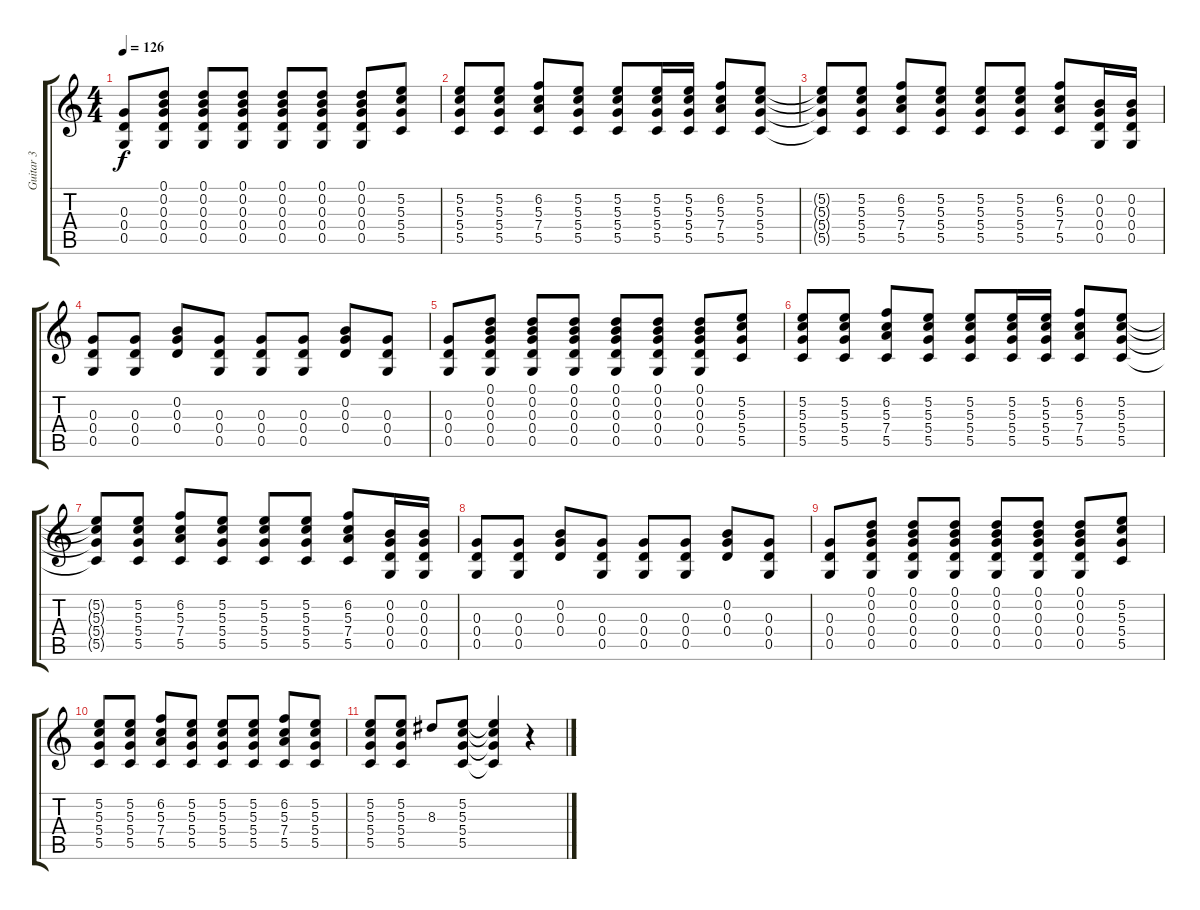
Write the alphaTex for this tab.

\track ("Guitar 3" "Guitar 3") {instrument acousticguitarsteel}
\staff {score tabs}
\tuning (D4 B3 G3 D3 G2 D2) {hide}
\ts (4 4)
\tempo 126
\clef g2
\ks c
(0.3 0.4 0.5).8{dy f} (0.1 0.2 0.3 0.4 0.5).8 (0.1 0.2 0.3 0.4 0.5).8 (0.1 0.2 0.3 0.4 0.5).8 (0.1 0.2 0.3 0.4 0.5).8 (0.1 0.2 0.3 0.4 0.5).8 (0.1 0.2 0.3 0.4 0.5).8 (5.2 5.3 5.4 5.5).8 |
(5.2 5.3 5.4 5.5).8 (5.2 5.3 5.4 5.5).8 (6.2 5.3 7.4 5.5).8 (5.2 5.3 5.4 5.5).8 (5.2 5.3 5.4 5.5).8 (5.2 5.3 5.4 5.5).16 (5.2 5.3 5.4 5.5).16 (6.2 5.3 7.4 5.5).8 (5.2 5.3 5.4 5.5).8 |
(5.2{t} 5.3{t} 5.4{t} 5.5{t}).8 (5.2 5.3 5.4 5.5).8 (6.2 5.3 7.4 5.5).8 (5.2 5.3 5.4 5.5).8 (5.2 5.3 5.4 5.5).8 (5.2 5.3 5.4 5.5).8 (6.2 5.3 7.4 5.5).8 (0.2 0.3 0.4 0.5).16 (0.2 0.3 0.4 0.5).16 |
(0.3 0.4 0.5).8 (0.3 0.4 0.5).8 (0.2 0.3 0.4).8 (0.3 0.4 0.5).8 (0.3 0.4 0.5).8 (0.3 0.4 0.5).8 (0.2 0.3 0.4).8 (0.3 0.4 0.5).8 |
(0.3 0.4 0.5).8 (0.1 0.2 0.3 0.4 0.5).8 (0.1 0.2 0.3 0.4 0.5).8 (0.1 0.2 0.3 0.4 0.5).8 (0.1 0.2 0.3 0.4 0.5).8 (0.1 0.2 0.3 0.4 0.5).8 (0.1 0.2 0.3 0.4 0.5).8 (5.2 5.3 5.4 5.5).8 |
(5.2 5.3 5.4 5.5).8 (5.2 5.3 5.4 5.5).8 (6.2 5.3 7.4 5.5).8 (5.2 5.3 5.4 5.5).8 (5.2 5.3 5.4 5.5).8 (5.2 5.3 5.4 5.5).16 (5.2 5.3 5.4 5.5).16 (6.2 5.3 7.4 5.5).8 (5.2 5.3 5.4 5.5).8 |
(5.2{t} 5.3{t} 5.4{t} 5.5{t}).8 (5.2 5.3 5.4 5.5).8 (6.2 5.3 7.4 5.5).8 (5.2 5.3 5.4 5.5).8 (5.2 5.3 5.4 5.5).8 (5.2 5.3 5.4 5.5).8 (6.2 5.3 7.4 5.5).8 (0.2 0.3 0.4 0.5).16 (0.2 0.3 0.4 0.5).16 |
(0.3 0.4 0.5).8 (0.3 0.4 0.5).8 (0.2 0.3 0.4).8 (0.3 0.4 0.5).8 (0.3 0.4 0.5).8 (0.3 0.4 0.5).8 (0.2 0.3 0.4).8 (0.3 0.4 0.5).8 |
(0.3 0.4 0.5).8 (0.1 0.2 0.3 0.4 0.5).8 (0.1 0.2 0.3 0.4 0.5).8 (0.1 0.2 0.3 0.4 0.5).8 (0.1 0.2 0.3 0.4 0.5).8 (0.1 0.2 0.3 0.4 0.5).8 (0.1 0.2 0.3 0.4 0.5).8 (5.2 5.3 5.4 5.5).8 |
(5.2 5.3 5.4 5.5).8 (5.2 5.3 5.4 5.5).8 (6.2 5.3 7.4 5.5).8 (5.2 5.3 5.4 5.5).8 (5.2 5.3 5.4 5.5).8 (5.2 5.3 5.4 5.5).8 (6.2 5.3 7.4 5.5).8 (5.2 5.3 5.4 5.5).8 |
(5.2 5.3 5.4 5.5).8 (5.2 5.3 5.4 5.5).8 8.3.8 (5.2 5.3 5.4 5.5).8 (5.2{t} 5.3{t} 5.4{t} 5.5{t}).4 r.4
